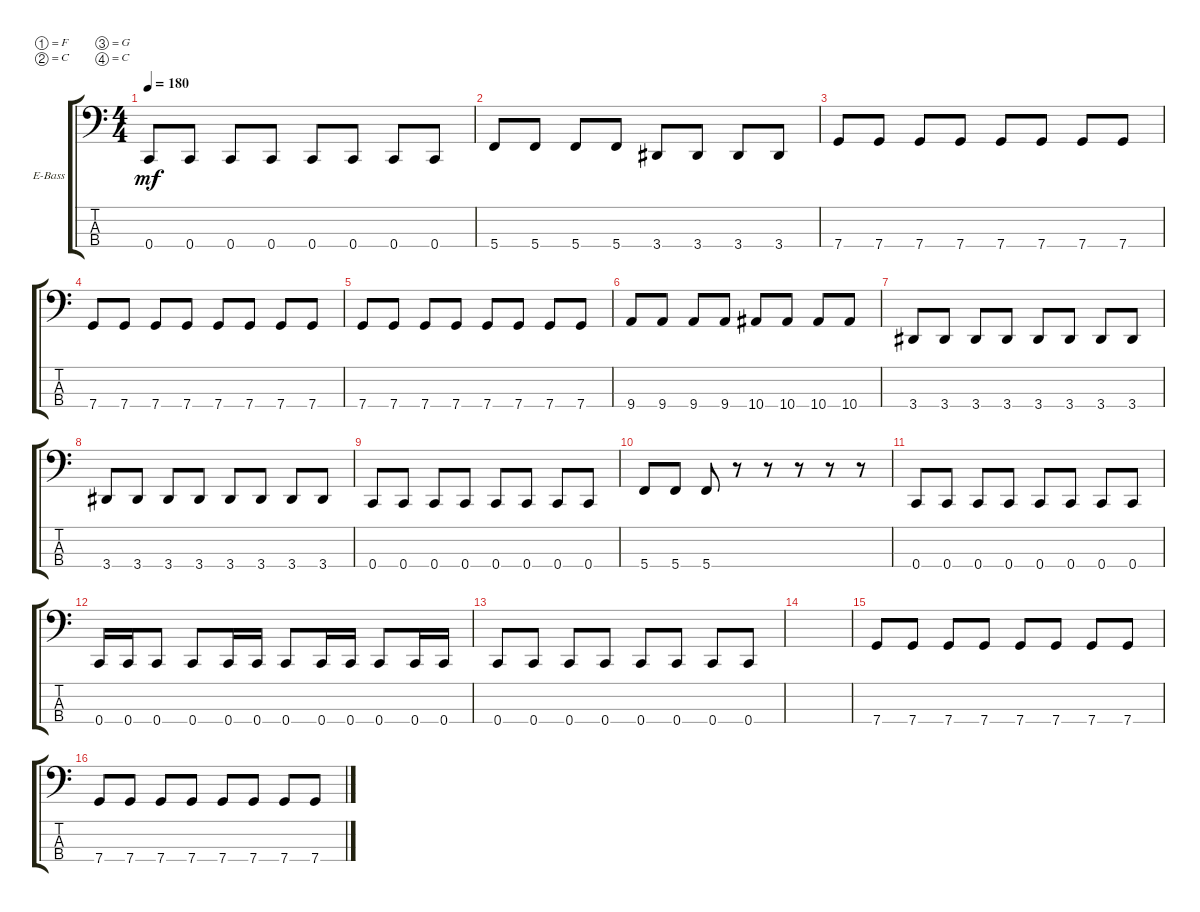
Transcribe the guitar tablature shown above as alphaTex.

\defaultSystemsLayout 4
\bracketExtendMode groupsimilarinstruments
\firstSystemTrackNameOrientation horizontal
\otherSystemsTrackNameOrientation horizontal
\track ("Electric Bass" "E-Bass") {instrument electricbassfinger}
\staff {score tabs}
\tuning (F2 C2 G1 C1)
\ts (4 4)
\tempo 180
\clef f4
\scale
0.333333
\ks c
0.4.8{dy mf} 0.4.8 0.4.8 0.4.8 0.4.8 0.4.8 0.4.8 0.4.8 |
\scale
0.333333 5.4.8 5.4.8 5.4.8 5.4.8 3.4.8 3.4.8 3.4.8 3.4.8 |
\scale
0.333333 7.4.8 7.4.8 7.4.8 7.4.8 7.4.8 7.4.8 7.4.8 7.4.8 |
\scale
0.333333 7.4.8 7.4.8 7.4.8 7.4.8 7.4.8 7.4.8 7.4.8 7.4.8 |
\scale
0.333333 7.4.8 7.4.8 7.4.8 7.4.8 7.4.8 7.4.8 7.4.8 7.4.8 |
\scale
0.333333 9.4.8 9.4.8 9.4.8 9.4.8 10.4.8 10.4.8 10.4.8 10.4.8 |
\scale
0.333333 3.4.8 3.4.8 3.4.8 3.4.8 3.4.8 3.4.8 3.4.8 3.4.8 |
\scale
0.333333 3.4.8 3.4.8 3.4.8 3.4.8 3.4.8 3.4.8 3.4.8 3.4.8 |
\scale
0.333333 0.4.8 0.4.8 0.4.8 0.4.8 0.4.8 0.4.8 0.4.8 0.4.8 |
\scale
0.333333 5.4.8 5.4.8 5.4.8 r.8 r.8 r.8 r.8 r.8 |
\scale
0.333333 0.4.8 0.4.8 0.4.8 0.4.8 0.4.8 0.4.8 0.4.8 0.4.8 |
\scale
0.333333 0.4.16 0.4.16 0.4.8 0.4.8 0.4.16 0.4.16 0.4.8 0.4.16 0.4.16 0.4.8 0.4.16 0.4.16 |
\scale
0.333333 0.4.8 0.4.8 0.4.8 0.4.8 0.4.8 0.4.8 0.4.8 0.4.8 |
\scale
0.333333 |
7.4.8 7.4.8 7.4.8 7.4.8 7.4.8 7.4.8 7.4.8 7.4.8 |
7.4.8 7.4.8 7.4.8 7.4.8 7.4.8 7.4.8 7.4.8 7.4.8
